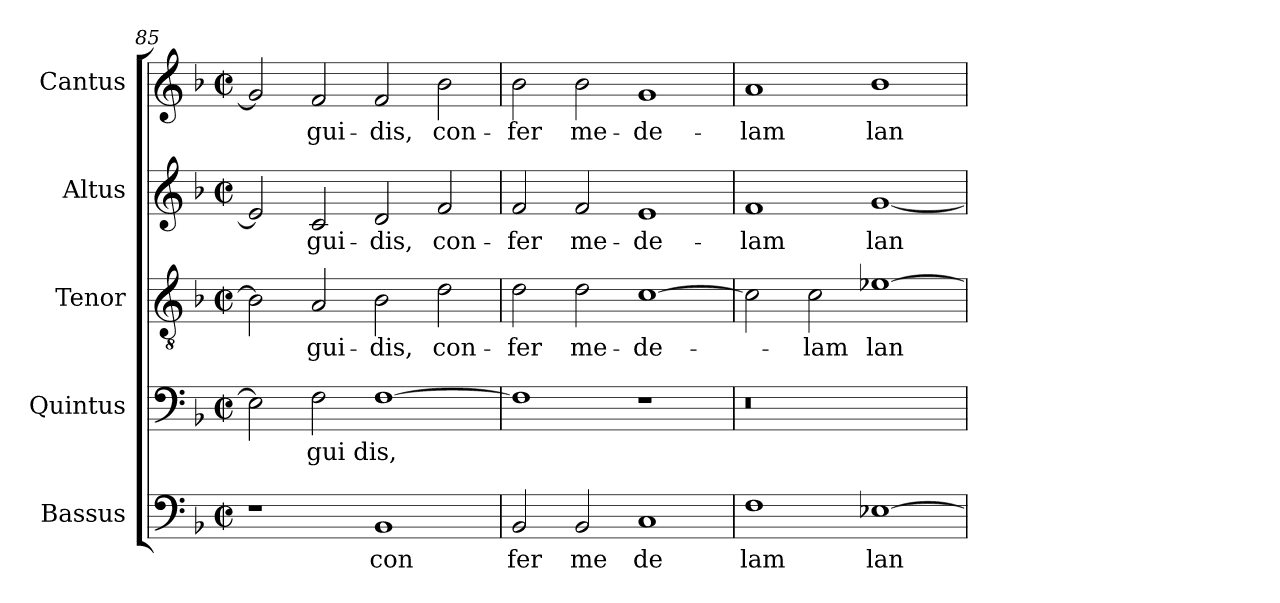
**kern	**text	**kern	**text	**kern	**text	**kern	**text	**kern	**text
*part5	*part5	*part4	*part4	*part3	*part3	*part2	*part2	*part1	*part1
*staff5	*staff5	*staff4	*staff4	*staff3	*staff3	*staff2	*staff2	*staff1	*staff1
*I"Bassus	*	*I"Quintus	*	*I"Tenor	*	*I"Altus	*	*I"Cantus	*
*clefF4	*	*clefF4	*	*clefGv2	*	*clefG2	*	*clefG2	*
*k[b-]	*	*k[b-]	*	*k[b-]	*	*k[b-]	*	*k[b-]	*
*F:	*	*F:	*	*F:	*	*F:	*	*F:	*
*M2/2	*	*M2/2	*	*M2/2	*	*M2/2	*	*M2/2	*
*met(c|)	*	*met(c|)	*	*met(c|)	*	*met(c|)	*	*met(c|)	*
=85	=85	=85	=85	=85	=85	=85	=85	=85	=85
1r	.	2E-\]	.	2B-\]	.	2e-/]	.	2g/]	.
!	!	!	!LO:LY:b:cj	!	!LO:LY:b:cj	!	!LO:LY:b:cj	!	!LO:LY:b:cj
.	.	2F\	gui	2A/	-gui-	2c/	-gui-	2f/	-gui-
!	!LO:LY:b:cj	!	!LO:LY:b:cj	!	!LO:LY:b:cj	!	!LO:LY:b:cj	!	!LO:LY:b:cj
1BB-	con	[>1F	dis,	2B-\	-dis,	2d/	-dis,	2f/	-dis,
!	!	!	!	!	!LO:LY:b:cj	!	!LO:LY:b:cj	!	!LO:LY:b:cj
.	.	.	.	2d\	con-	2f/	con-	2b-\	con-
=86	=86	=86	=86	=86	=86	=86	=86	=86	=86
!	!LO:LY:b:cj	!	!	!	!LO:LY:b:cj	!	!LO:LY:b:cj	!	!LO:LY:b:cj
2BB-/	fer	1F]	.	2d\	-fer	2f/	-fer	2b-\	-fer
!	!LO:LY:b:cj	!	!	!	!LO:LY:b:cj	!	!LO:LY:b:cj	!	!LO:LY:b:cj
2BB-/	me	.	.	2d\	me-	2f/	me-	2b-\	me-
!	!LO:LY:b:cj	!	!	!	!LO:LY:b:cj	!	!LO:LY:b:cj	!	!LO:LY:b:cj
1C	de	1r	.	[>1c	-de-	1e	-de-	1g	-de-
=87	=87	=87	=87	=87	=87	=87	=87	=87	=87
!	!LO:LY:b:cj	!	!	!	!	!	!LO:LY:b:cj	!	!LO:LY:b:cj
1F	lam	0r	.	2c\]	.	1f	-lam	1a	-lam
!	!	!	!	!	!LO:LY:b:cj	!	!	!	!
.	.	.	.	2c\	-lam	.	.	.	.
!	!LO:LY:b:cj	!	!	!	!LO:LY:b:cj	!	!LO:LY:b:cj	!	!LO:LY:b:cj
[<1E-X	lan	.	.	[>1e-X	lan-	[>1g	lan-	1b-	lan-
=	=	=	=	=	=	=	=	=	=
*-	*-	*-	*-	*-	*-	*-	*-	*-	*-
